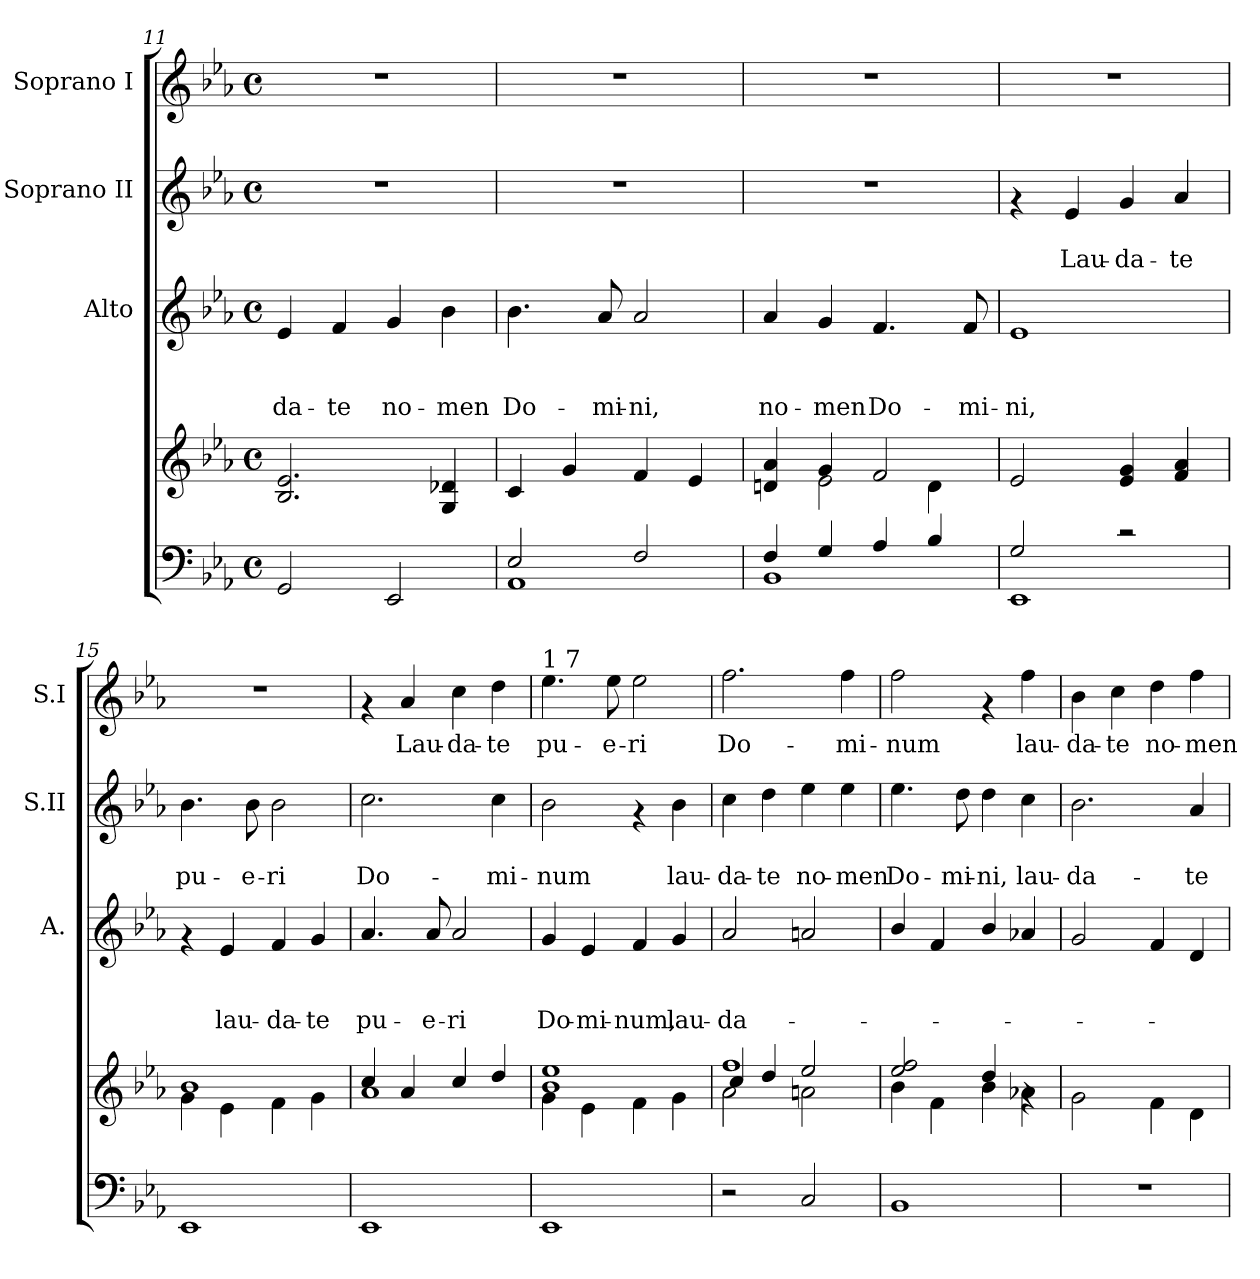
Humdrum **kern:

**kern	**kern	**kern	**text	**text	**text	**kern	**text	**text	**kern	**text
*part5	*part4	*part3	*part3	*part3	*part3	*part2	*part2	*part2	*part1	*part1
*staff5	*staff4	*staff3	*staff3	*staff3	*staff3	*staff2	*staff2	*staff2	*staff1	*staff1
*	*	*I"Alto	*	*	*	*I"Soprano II	*	*	*I"Soprano I	*
*	*	*I'A.	*	*	*	*I'S.II	*	*	*I'S.I	*
*clefF4	*clefG2	*clefG2	*	*	*	*clefG2	*	*	*clefG2	*
*k[b-e-a-]	*k[b-e-a-]	*k[b-e-a-]	*	*	*	*k[b-e-a-]	*	*	*k[b-e-a-]	*
*E-:	*E-:	*E-:	*	*	*	*E-:	*	*	*E-:	*
*M4/4	*M4/4	*M4/4	*	*	*	*M4/4	*	*	*M4/4	*
*met(c)	*met(c)	*met(c)	*	*	*	*met(c)	*	*	*met(c)	*
=11	=11	=11	=11	=11	=11	=11	=11	=11	=11	=11
!	!	!	!	!	!LO:LY:b	!	!	!	!	!
2GG/	2.B-/ 2.e-/	4e-/	.	.	-da-	1r	.	.	1r	.
!	!	!	!	!	!LO:LY:b	!	!	!	!	!
.	.	4f/	.	.	-te	.	.	.	.	.
!	!	!	!	!	!LO:LY:b	!	!	!	!	!
2EE-/	.	4g/	.	.	no-	.	.	.	.	.
!	!	!	!	!	!LO:LY:b	!	!	!	!	!
.	4G/ 4d-X/	4b-\	.	.	-men	.	.	.	.	.
=12	=12	=12	=12	=12	=12	=12	=12	=12	=12	=12
*^	*	*	*	*	*	*	*	*	*	*
!	!	!	!	!	!	!LO:LY:b	!	!	!	!	!
2E-/	1AA-	4c/	4.b-\	.	.	Do-	1r	.	.	1r	.
.	.	4g/	.	.	.	.	.	.	.	.	.
!	!	!	!	!	!	!LO:LY:b	!	!	!	!	!
.	.	.	8a-/	.	.	-mi-	.	.	.	.	.
!	!	!	!	!	!	!LO:LY:b	!	!	!	!	!
2F/	.	4f/	2a-/	.	.	-ni,	.	.	.	.	.
.	.	4e-/	.	.	.	.	.	.	.	.	.
!!LO:PB:g=z
=13	=13	=13	=13	=13	=13	=13	=13	=13	=13	=13	=13
*	*	*^	*	*	*	*	*	*	*	*	*
!	!	!	!	!	!	!	!LO:LY:b	!	!	!	!	!
4F/	1BB-	4dn/ 4a-/	4ryy	4a-/	.	.	no-	1r	.	.	1r	.
!	!	!	!	!	!	!	!LO:LY:b	!	!	!	!	!
4G/	.	4g/	2e-\	4g/	.	.	-men	.	.	.	.	.
!	!	!	!	!	!	!	!LO:LY:b	!	!	!	!	!
4A-/	.	2f/	.	4.f/	.	.	Do-	.	.	.	.	.
4B-/	.	.	4d\	.	.	.	.	.	.	.	.	.
!	!	!	!	!	!	!	!LO:LY:b	!	!	!	!	!
.	.	.	.	8f/	.	.	-mi-	.	.	.	.	.
*	*	*v	*v	*	*	*	*	*	*	*	*	*
=14	=14	=14	=14	=14	=14	=14	=14	=14	=14	=14	=14
!	!	!	!	!	!	!LO:LY:b	!	!	!	!	!
2G/	1EE-	2e-/	1e-	.	.	-ni,	4rf	.	.	1r	.
!	!	!	!	!	!	!	!	!	!LO:LY:b	!	!
.	.	.	.	.	.	.	4e-/	.	Lau-	.	.
!	!	!	!	!	!	!	!	!	!LO:LY:b	!	!
2rc	.	4e-/ 4g/	.	.	.	.	4g/	.	-da-	.	.
!	!	!	!	!	!	!	!	!	!LO:LY:b	!	!
.	.	4f/ 4a-/	.	.	.	.	4a-/	.	-te	.	.
*v	*v	*	*	*	*	*	*	*	*	*	*
=15	=15	=15	=15	=15	=15	=15	=15	=15	=15	=15
*	*^	*	*	*	*	*	*	*	*	*
!	!	!	!	!	!	!	!	!	!LO:LY:b	!	!
1EE-	1b-	4g\	4rf	.	.	.	4.b-\	.	pu-	1r	.
!	!	!	!	!	!	!LO:LY:b	!	!	!	!	!
.	.	4e-\	4e-/	.	.	lau-	.	.	.	.	.
!	!	!	!	!	!	!	!	!	!LO:LY:b	!	!
.	.	.	.	.	.	.	8b-\	.	-e-	.	.
!	!	!	!	!	!	!LO:LY:b	!	!	!LO:LY:b	!	!
.	.	4f\	4f/	.	.	-da-	2b-\	.	-ri	.	.
!	!	!	!	!	!	!LO:LY:b	!	!	!	!	!
.	.	4g\	4g/	.	.	-te	.	.	.	.	.
=16	=16	=16	=16	=16	=16	=16	=16	=16	=16	=16	=16
!	!	!	!	!	!	!LO:LY:b	!	!	!LO:LY:b	!	!
1EE-	4cc/	1a-	4.a-/	.	.	pu-	2.cc\	.	Do-	4rf	.
!	!	!	!	!	!	!	!	!	!	!	!LO:LY:b
.	4a-/	.	.	.	.	.	.	.	.	4a-/	Lau-
!	!	!	!	!	!	!LO:LY:b	!	!	!	!	!
.	.	.	8a-/	.	.	-e-	.	.	.	.	.
!	!	!	!	!	!	!LO:LY:b	!	!	!	!	!LO:LY:b
.	4cc/	.	2a-/	.	.	-ri	.	.	.	4cc\	-da-
!	!	!	!	!	!	!	!	!	!LO:LY:b	!	!LO:LY:b
.	4dd/	.	.	.	.	.	4cc\	.	-mi-	4dd\	-te
!!LO:LB:g=z
=17	=17	=17	=17	=17	=17	=17	=17	=17	=17	=17	=17
!	!	!	!	!	!	!	!	!	!	!LO:TX:a:t=1 7	!
!	!	!	!	!	!	!LO:LY:b	!	!	!LO:LY:b	!	!LO:LY:b
1EE-	1b- 1ee-	4g\	4g/	.	.	Do-	2b-\	.	-num	4.ee-\	pu-
!	!	!	!	!	!	!LO:LY:b	!	!	!	!	!
.	.	4e-\	4e-/	.	.	-mi-	.	.	.	.	.
!	!	!	!	!	!	!	!	!	!	!	!LO:LY:b
.	.	.	.	.	.	.	.	.	.	8ee-\	-e-
!	!	!	!	!	!	!LO:LY:b	!	!	!	!	!LO:LY:b
.	.	4f\	4f/	.	.	-num,	4rf	.	.	2ee-\	-ri
!	!	!	!	!	!	!LO:LY:b	!	!	!LO:LY:b	!	!
.	.	4g\	4g/	.	.	lau-	4b-\	.	lau-	.	.
=18	=18	=18	=18	=18	=18	=18	=18	=18	=18	=18	=18
*	*	*^	*	*	*	*	*	*	*	*	*
!	!	!	!	!	!	!	!LO:LY:b	!	!	!LO:LY:b	!	!LO:LY:b
2r	1ff	4cc/	2a-\	2a-/	.	.	-da-	4cc\	.	-da-	2.ff\	Do-
!	!	!	!	!	!	!	!	!	!	!LO:LY:b	!	!
.	.	4dd/	.	.	.	.	.	4dd\	.	-te	.	.
!	!	!	!	!	!	!	!	!	!	!LO:LY:b	!	!
2C/	.	2ee-/	2an\	2an/	.	.	.	4ee-\	.	no-	.	.
!	!	!	!	!	!	!	!	!	!	!LO:LY:b	!	!LO:LY:b
.	.	.	.	.	.	.	.	4ee-\	.	-men	4ff\	-mi-
*	*	*v	*v	*	*	*	*	*	*	*	*	*
=19	=19	=19	=19	=19	=19	=19	=19	=19	=19	=19	=19
!	!	!	!	!	!	!	!	!	!LO:LY:b	!	!LO:LY:b
1BB-	2ee-/ 2ff/	4b-\	4b-/	.	.	.	4.ee-\	.	Do-	2ff\	-num
.	.	4f\	4f/	.	.	.	.	.	.	.	.
!	!	!	!	!	!	!	!	!	!LO:LY:b	!	!
.	.	.	.	.	.	.	8dd\	.	-mi-	.	.
!	!	!	!	!	!	!	!	!	!LO:LY:b	!	!
.	4dd/	4b-\	4b-/	.	.	.	4dd\	.	-ni,	4rf	.
!	!	!	!	!	!	!	!	!	!LO:LY:b	!	!LO:LY:b
.	4rg	4a-X\	4a-X/	.	.	.	4cc\	.	lau-	4ff\	lau-
=20	=20	=20	=20	=20	=20	=20	=20	=20	=20	=20	=20
!	!	!	!	!	!	!	!	!	!LO:LY:b	!	!LO:LY:b
*	*v	*v	*	*	*	*	*	*	*	*	*
1r	2g\	2g/	.	.	.	2.b-\	.	-da-	4b-\	-da-
!	!	!	!	!	!	!	!	!	!	!LO:LY:b
.	.	.	.	.	.	.	.	.	4cc\	-te
!	!	!	!	!	!	!	!	!	!	!LO:LY:b
.	4f\	4f/	.	.	.	.	.	.	4dd\	no-
!	!	!	!	!	!	!	!	!LO:LY:b	!	!LO:LY:b
.	4d\	4d/	.	.	.	4a-/	.	-te	4ff\	-men
=	=	=	=	=	=	=	=	=	=	=
*-	*-	*-	*-	*-	*-	*-	*-	*-	*-	*-
